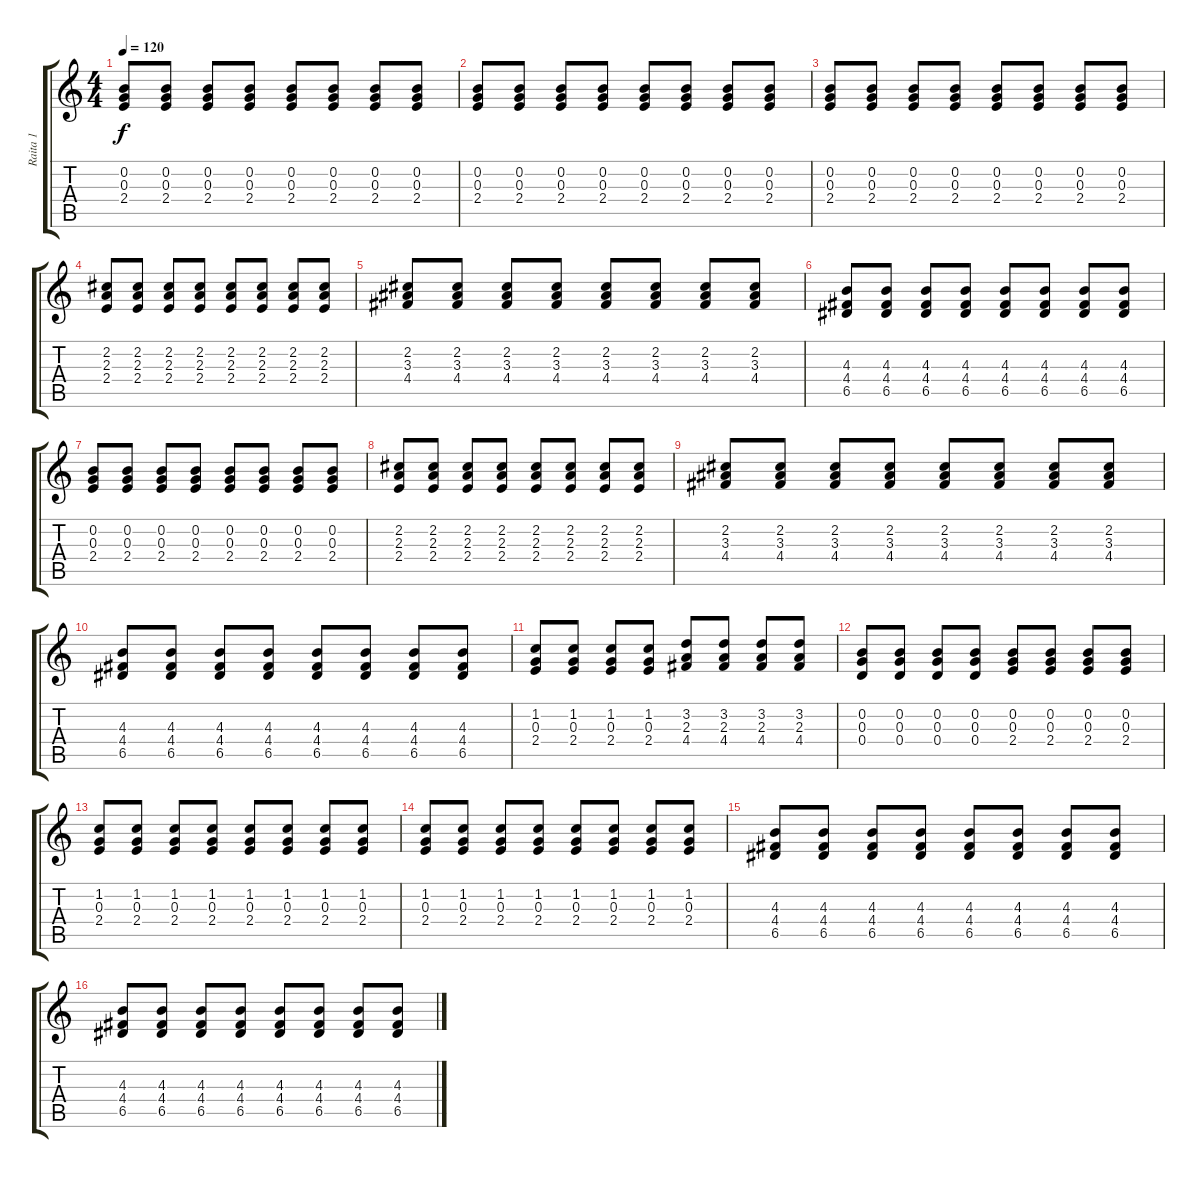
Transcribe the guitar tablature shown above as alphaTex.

\track ("Raita 1" "Raita 1") {instrument electricguitarclean}
\staff {score tabs}
\tuning (E4 B3 G3 D3 A2 E2) {hide}
\ts (4 4)
\tempo 120
\clef g2
\ks c
(0.2 0.3 2.4).8{dy f} (0.2 0.3 2.4).8 (0.2 0.3 2.4).8 (0.2 0.3 2.4).8 (0.2 0.3 2.4).8 (0.2 0.3 2.4).8 (0.2 0.3 2.4).8 (0.2 0.3 2.4).8 |
(0.2 0.3 2.4).8 (0.2 0.3 2.4).8 (0.2 0.3 2.4).8 (0.2 0.3 2.4).8 (0.2 0.3 2.4).8 (0.2 0.3 2.4).8 (0.2 0.3 2.4).8 (0.2 0.3 2.4).8 |
(0.2 0.3 2.4).8 (0.2 0.3 2.4).8 (0.2 0.3 2.4).8 (0.2 0.3 2.4).8 (0.2 0.3 2.4).8 (0.2 0.3 2.4).8 (0.2 0.3 2.4).8 (0.2 0.3 2.4).8 |
(2.2 2.3 2.4).8 (2.2 2.3 2.4).8 (2.2 2.3 2.4).8 (2.2 2.3 2.4).8 (2.2 2.3 2.4).8 (2.2 2.3 2.4).8 (2.2 2.3 2.4).8 (2.2 2.3 2.4).8 |
(2.2 3.3 4.4).8 (2.2 3.3 4.4).8 (2.2 3.3 4.4).8 (2.2 3.3 4.4).8 (2.2 3.3 4.4).8 (2.2 3.3 4.4).8 (2.2 3.3 4.4).8 (2.2 3.3 4.4).8 |
(4.3 4.4 6.5).8 (4.3 4.4 6.5).8 (4.3 4.4 6.5).8 (4.3 4.4 6.5).8 (4.3 4.4 6.5).8 (4.3 4.4 6.5).8 (4.3 4.4 6.5).8 (4.3 4.4 6.5).8 |
(0.2 0.3 2.4).8 (0.2 0.3 2.4).8 (0.2 0.3 2.4).8 (0.2 0.3 2.4).8 (0.2 0.3 2.4).8 (0.2 0.3 2.4).8 (0.2 0.3 2.4).8 (0.2 0.3 2.4).8 |
(2.2 2.3 2.4).8 (2.2 2.3 2.4).8 (2.2 2.3 2.4).8 (2.2 2.3 2.4).8 (2.2 2.3 2.4).8 (2.2 2.3 2.4).8 (2.2 2.3 2.4).8 (2.2 2.3 2.4).8 |
(2.2 3.3 4.4).8 (2.2 3.3 4.4).8 (2.2 3.3 4.4).8 (2.2 3.3 4.4).8 (2.2 3.3 4.4).8 (2.2 3.3 4.4).8 (2.2 3.3 4.4).8 (2.2 3.3 4.4).8 |
(4.3 4.4 6.5).8 (4.3 4.4 6.5).8 (4.3 4.4 6.5).8 (4.3 4.4 6.5).8 (4.3 4.4 6.5).8 (4.3 4.4 6.5).8 (4.3 4.4 6.5).8 (4.3 4.4 6.5).8 |
(1.2 0.3 2.4).8 (1.2 0.3 2.4).8 (1.2 0.3 2.4).8 (1.2 0.3 2.4).8 (3.2 2.3 4.4).8 (3.2 2.3 4.4).8 (3.2 2.3 4.4).8 (3.2 2.3 4.4).8 |
(0.2 0.3 0.4).8 (0.2 0.3 0.4).8 (0.2 0.3 0.4).8 (0.2 0.3 0.4).8 (0.2 0.3 2.4).8 (0.2 0.3 2.4).8 (0.2 0.3 2.4).8 (0.2 0.3 2.4).8 |
(1.2 0.3 2.4).8 (1.2 0.3 2.4).8 (1.2 0.3 2.4).8 (1.2 0.3 2.4).8 (1.2 0.3 2.4).8 (1.2 0.3 2.4).8 (1.2 0.3 2.4).8 (1.2 0.3 2.4).8 |
(1.2 0.3 2.4).8 (1.2 0.3 2.4).8 (1.2 0.3 2.4).8 (1.2 0.3 2.4).8 (1.2 0.3 2.4).8 (1.2 0.3 2.4).8 (1.2 0.3 2.4).8 (1.2 0.3 2.4).8 |
(4.3 4.4 6.5).8 (4.3 4.4 6.5).8 (4.3 4.4 6.5).8 (4.3 4.4 6.5).8 (4.3 4.4 6.5).8 (4.3 4.4 6.5).8 (4.3 4.4 6.5).8 (4.3 4.4 6.5).8 |
(4.3 4.4 6.5).8 (4.3 4.4 6.5).8 (4.3 4.4 6.5).8 (4.3 4.4 6.5).8 (4.3 4.4 6.5).8 (4.3 4.4 6.5).8 (4.3 4.4 6.5).8 (4.3 4.4 6.5).8
